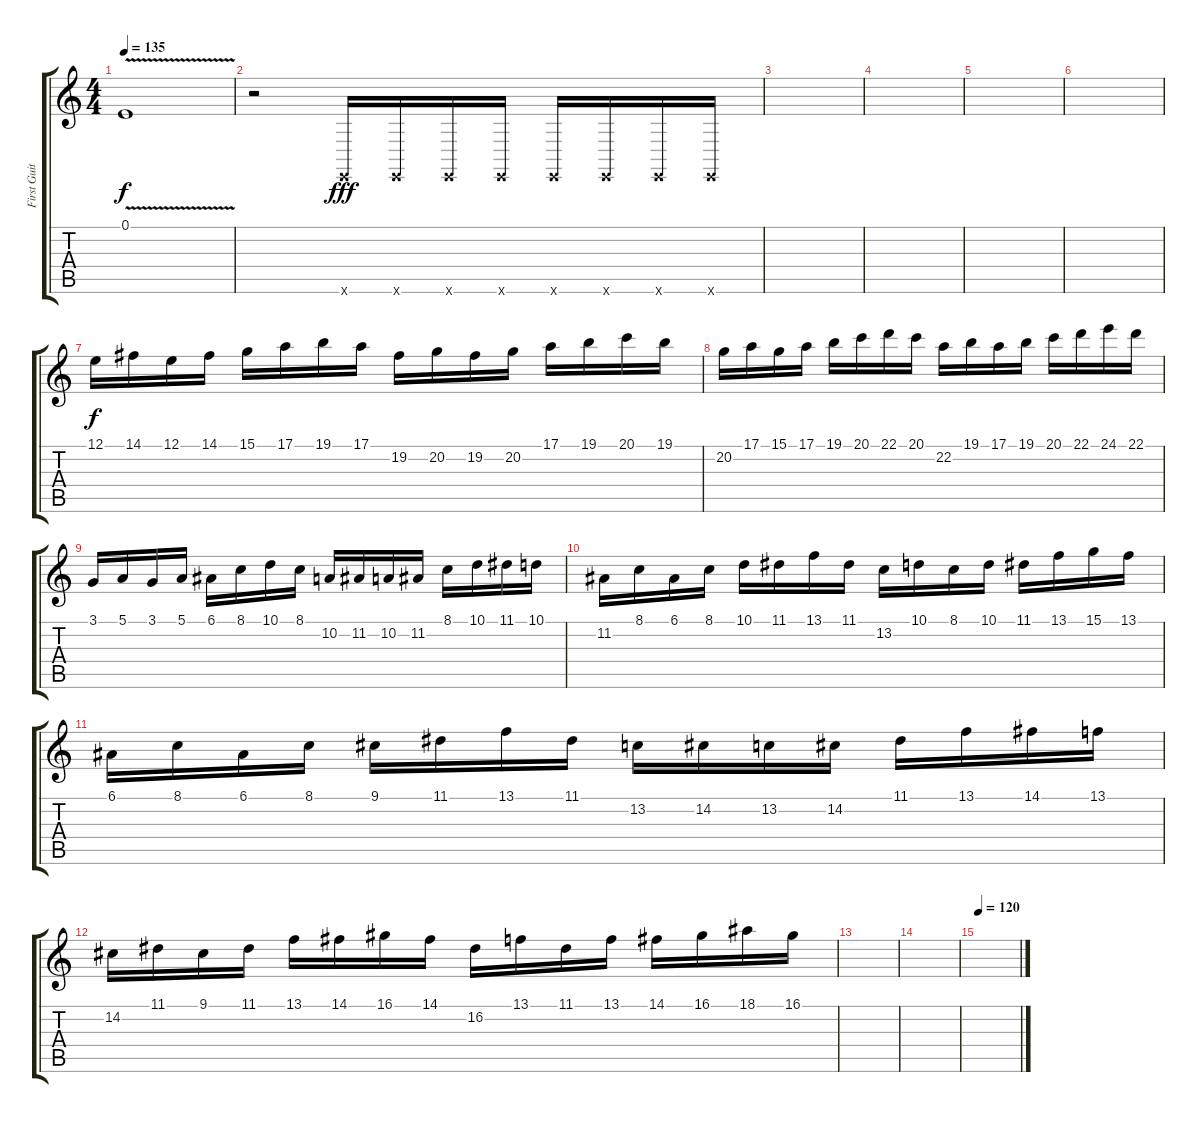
\track ("First Guitar" "First Guit") {instrument acousticgrandpiano}
\staff {score tabs}
\tuning (E4 B3 G3 D3 A2 E2) {hide}
\ts (4 4)
\tempo 135
\clef g2
\ks c
0.1{v}.1{dy f} |
r.2 0.6{x}.16{dy fff} 0.6{x}.16 0.6{x}.16 0.6{x}.16 0.6{x}.16 0.6{x}.16 0.6{x}.16 0.6{x}.16 |
|
|
|
|
12.1.16{dy f} 14.1.16 12.1.16 14.1.16 15.1.16 17.1.16 19.1.16 17.1.16 19.2.16 20.2.16 19.2.16 20.2.16 17.1.16 19.1.16 20.1.16 19.1.16 |
20.2.16 17.1.16 15.1.16 17.1.16 19.1.16 20.1.16 22.1.16 20.1.16 22.2.16 19.1.16 17.1.16 19.1.16 20.1.16 22.1.16 24.1.16 22.1.16 |
3.1.16 5.1.16 3.1.16 5.1.16 6.1.16 8.1.16 10.1.16 8.1.16 10.2.16 11.2.16 10.2.16 11.2.16 8.1.16 10.1.16 11.1.16 10.1.16 |
11.2.16 8.1.16 6.1.16 8.1.16 10.1.16 11.1.16 13.1.16 11.1.16 13.2.16 10.1.16 8.1.16 10.1.16 11.1.16 13.1.16 15.1.16 13.1.16 |
6.1.16 8.1.16 6.1.16 8.1.16 9.1.16 11.1.16 13.1.16 11.1.16 13.2.16 14.2.16 13.2.16 14.2.16 11.1.16 13.1.16 14.1.16 13.1.16 |
14.2.16 11.1.16 9.1.16 11.1.16 13.1.16 14.1.16 16.1.16 14.1.16 16.2.16 13.1.16 11.1.16 13.1.16 14.1.16 16.1.16 18.1.16 16.1.16 |
|
|
\tempo 120
